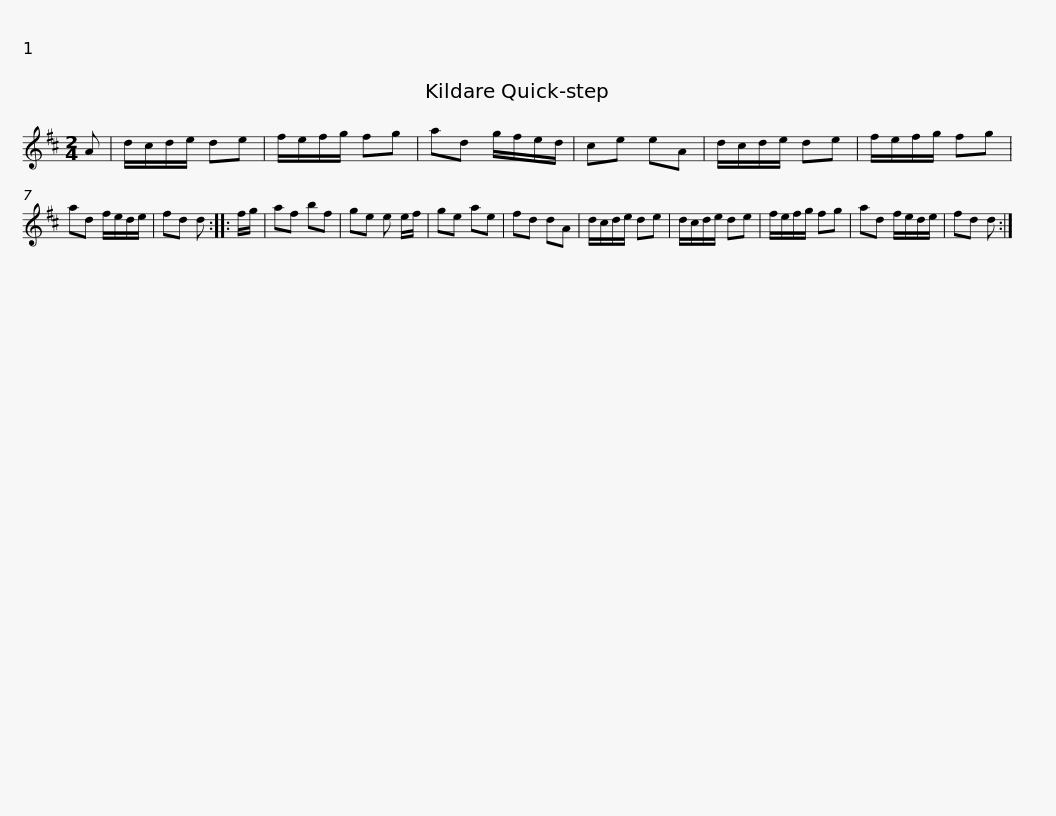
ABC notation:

X:1
L:1/8
M:2/4
I:linebreak $
K:D
V:1 treble
V:1
 A | d/c/d/e/ de | f/e/f/g/ fg | ad g/f/e/d/ | ce eA | %5
 d/c/d/e/ de | f/e/f/g/ fg | ad f/e/d/e/ | fd d ::$ f/g/ | %10
 af bf | ge e e/f/ | ge ae | fd dA | d/c/d/e/ de | %15
 d/c/d/e/ de | f/e/f/g/ fg | ad f/e/d/e/ |$ fd d :| %19
